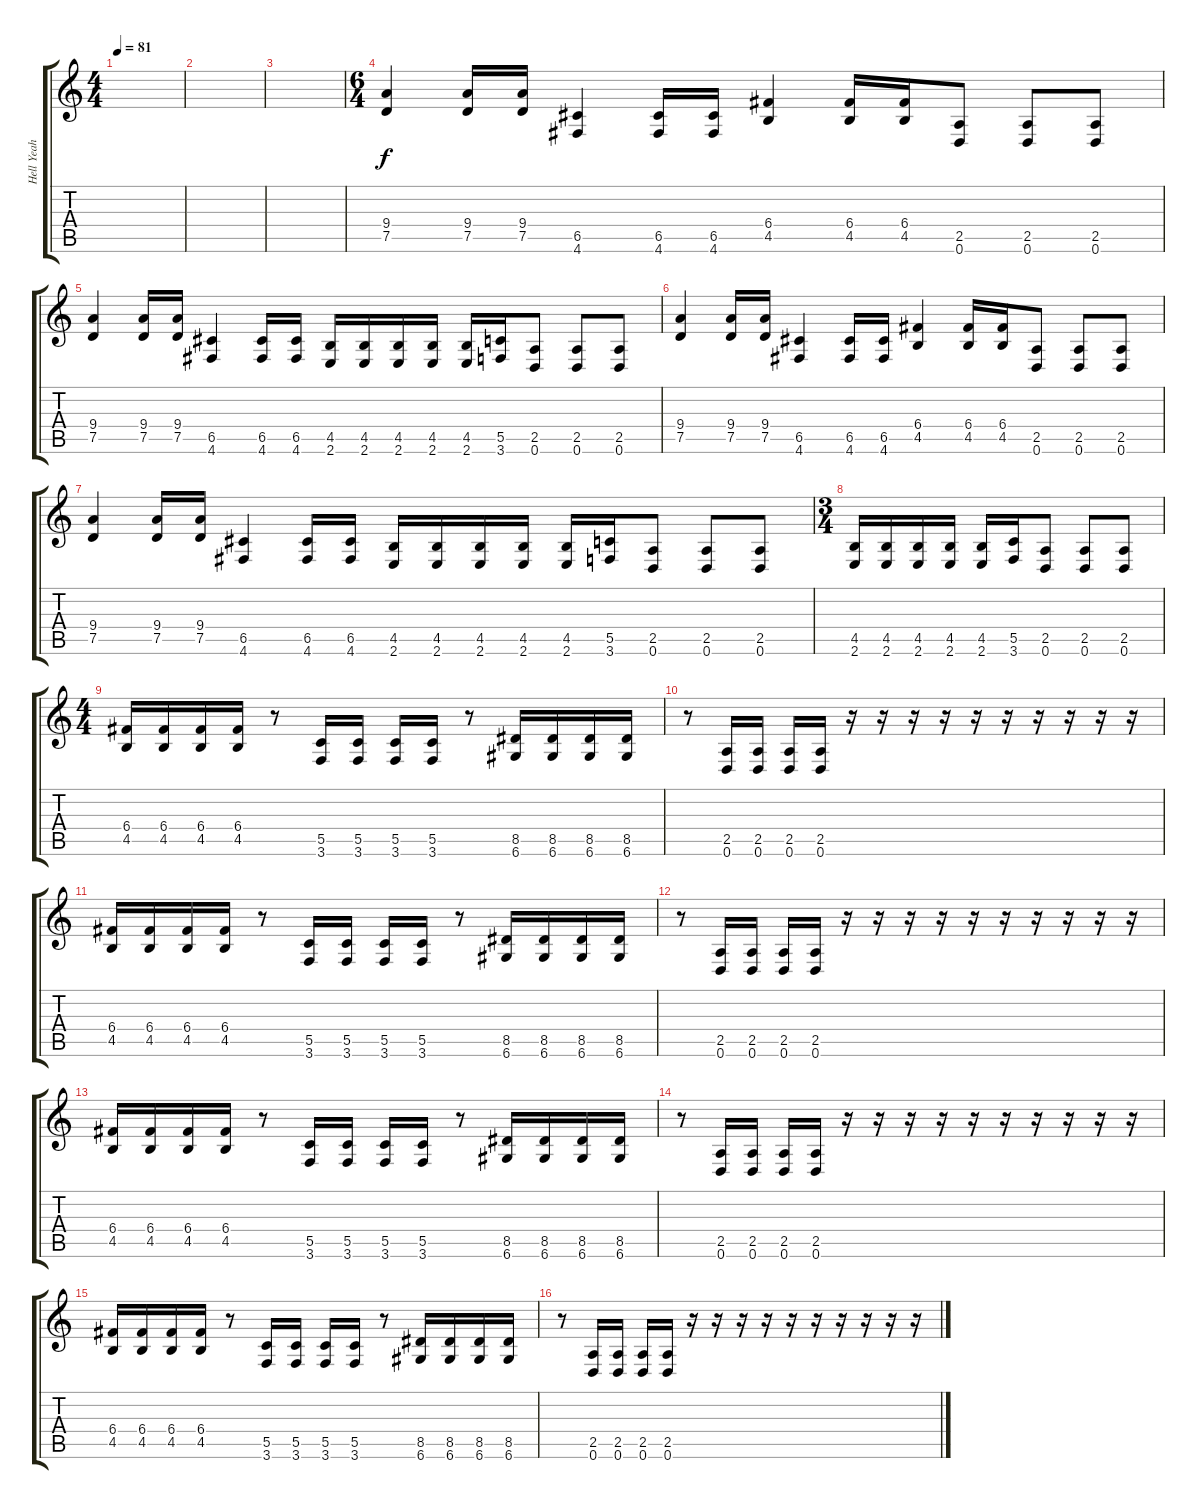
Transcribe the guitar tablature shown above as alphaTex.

\track ("Hell Yeah" "Hell Yeah") {instrument overdrivenguitar}
\staff {score tabs}
\tuning (D4 A3 F3 C3 G2 D2) {hide}
\ts (4 4)
\tempo 81
\clef g2
\ks c
|
|
|
\ts (6 4)
(9.4 7.5).4 (9.4 7.5).16 (9.4 7.5).16 (6.5 4.6).4 (6.5 4.6).16 (6.5 4.6).16 (6.4 4.5).4 (6.4 4.5).16 (6.4 4.5).16 (2.5 0.6).8 (2.5 0.6).8 (2.5 0.6).8 |
(9.4 7.5).4 (9.4 7.5).16 (9.4 7.5).16 (6.5 4.6).4 (6.5 4.6).16 (6.5 4.6).16 (4.5 2.6).16 (4.5 2.6).16 (4.5 2.6).16 (4.5 2.6).16 (4.5 2.6).16 (5.5 3.6).16 (2.5 0.6).8 (2.5 0.6).8 (2.5 0.6).8 |
(9.4 7.5).4 (9.4 7.5).16 (9.4 7.5).16 (6.5 4.6).4 (6.5 4.6).16 (6.5 4.6).16 (6.4 4.5).4 (6.4 4.5).16 (6.4 4.5).16 (2.5 0.6).8 (2.5 0.6).8 (2.5 0.6).8 |
(9.4 7.5).4 (9.4 7.5).16 (9.4 7.5).16 (6.5 4.6).4 (6.5 4.6).16 (6.5 4.6).16 (4.5 2.6).16 (4.5 2.6).16 (4.5 2.6).16 (4.5 2.6).16 (4.5 2.6).16 (5.5 3.6).16 (2.5 0.6).8 (2.5 0.6).8 (2.5 0.6).8 |
\ts (3 4)
(4.5 2.6).16 (4.5 2.6).16 (4.5 2.6).16 (4.5 2.6).16 (4.5 2.6).16 (5.5 3.6).16 (2.5 0.6).8 (2.5 0.6).8 (2.5 0.6).8 |
\ts (4 4)
(6.4 4.5).16 (6.4 4.5).16 (6.4 4.5).16 (6.4 4.5).16 r.8 (5.5 3.6).16 (5.5 3.6).16 (5.5 3.6).16 (5.5 3.6).16 r.8 (8.5 6.6).16 (8.5 6.6).16 (8.5 6.6).16 (8.5 6.6).16 |
r.8 (2.5 0.6).16 (2.5 0.6).16 (2.5 0.6).16 (2.5 0.6).16 r.16 r.16 r.16 r.16 r.16 r.16 r.16 r.16 r.16 r.16 |
(6.4 4.5).16 (6.4 4.5).16 (6.4 4.5).16 (6.4 4.5).16 r.8 (5.5 3.6).16 (5.5 3.6).16 (5.5 3.6).16 (5.5 3.6).16 r.8 (8.5 6.6).16 (8.5 6.6).16 (8.5 6.6).16 (8.5 6.6).16 |
r.8 (2.5 0.6).16 (2.5 0.6).16 (2.5 0.6).16 (2.5 0.6).16 r.16 r.16 r.16 r.16 r.16 r.16 r.16 r.16 r.16 r.16 |
(6.4 4.5).16 (6.4 4.5).16 (6.4 4.5).16 (6.4 4.5).16 r.8 (5.5 3.6).16 (5.5 3.6).16 (5.5 3.6).16 (5.5 3.6).16 r.8 (8.5 6.6).16 (8.5 6.6).16 (8.5 6.6).16 (8.5 6.6).16 |
r.8 (2.5 0.6).16 (2.5 0.6).16 (2.5 0.6).16 (2.5 0.6).16 r.16 r.16 r.16 r.16 r.16 r.16 r.16 r.16 r.16 r.16 |
(6.4 4.5).16 (6.4 4.5).16 (6.4 4.5).16 (6.4 4.5).16 r.8 (5.5 3.6).16 (5.5 3.6).16 (5.5 3.6).16 (5.5 3.6).16 r.8 (8.5 6.6).16 (8.5 6.6).16 (8.5 6.6).16 (8.5 6.6).16 |
r.8 (2.5 0.6).16 (2.5 0.6).16 (2.5 0.6).16 (2.5 0.6).16 r.16 r.16 r.16 r.16 r.16 r.16 r.16 r.16 r.16 r.16
